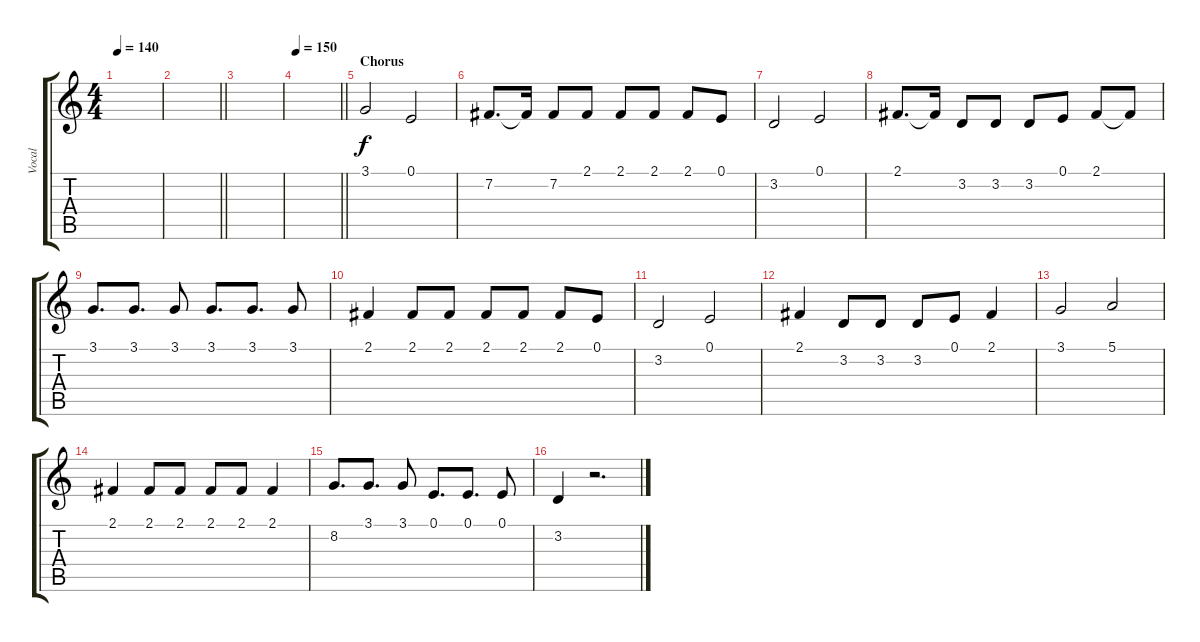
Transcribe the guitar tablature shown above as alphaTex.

\track ("Vocal" "Vocal") {instrument lead6voice}
\staff {score tabs}
\tuning (E4 B3 G3 D3 A2 E2) {hide}
\ts (4 4)
\tempo 140
\clef g2
\ks c
|
\barLineRight lightlight
|
|
\tempo 150
\barLineRight lightlight
|
\section ("" "Chorus")
3.1.2 0.1.2 |
7.2.8{d} 7.2{t}.16 7.2.8 2.1.8 2.1.8 2.1.8 2.1.8 0.1.8 |
3.2.2 0.1.2 |
2.1.8{d} 2.1{t}.16 3.2.8 3.2.8 3.2.8 0.1.8 2.1.8 2.1{t}.8 |
3.1.8{d} 3.1.8{d} 3.1.8 3.1.8{d} 3.1.8{d} 3.1.8 |
2.1.4 2.1.8 2.1.8 2.1.8 2.1.8 2.1.8 0.1.8 |
3.2.2 0.1.2 |
2.1.4 3.2.8 3.2.8 3.2.8 0.1.8 2.1.4 |
3.1.2 5.1.2 |
2.1.4 2.1.8 2.1.8 2.1.8 2.1.8 2.1.4 |
8.2.8{d} 3.1.8{d} 3.1.8 0.1.8{d} 0.1.8{d} 0.1.8 |
3.2.4 r.2{d}
